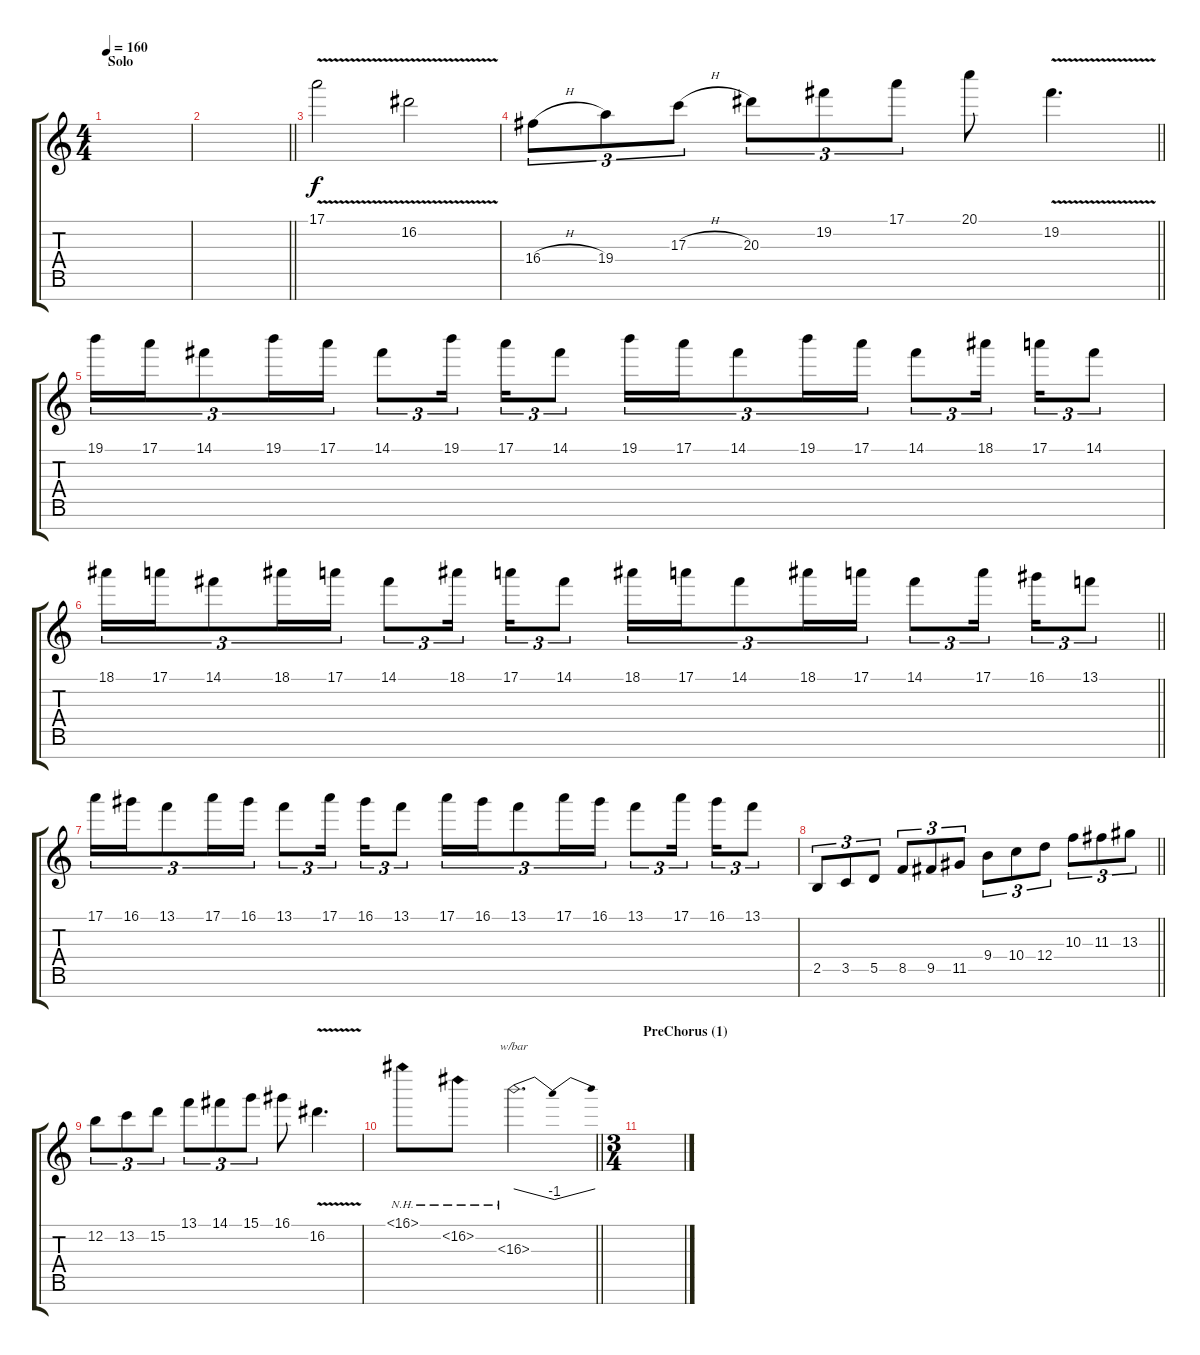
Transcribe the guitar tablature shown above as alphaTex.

\track "" {instrument distortionguitar}
\staff {score tabs}
\tuning (E4 B3 G3 D3 A2 E2 B1) {hide}
\ts (4 4)
\section ("" "Solo")
\tempo 160
\clef g2
\ks c
|
\barLineRight lightlight
|
17.1{v}.2{volume 14} 16.2{v}.2 |
\barLineRight lightlight
16.4{h}.8{tu (3 2)} 19.4.8{tu (3 2)} 17.3{h}.8{tu (3 2)} 20.3.8{tu (3 2)} 19.2.8{tu (3 2)} 17.1.8{tu (3 2)} 20.1.8 19.2{v}.4{d} |
19.1.16{tu (3 2)} 17.1.16{tu (3 2)} 14.1.8{tu (3 2)} 19.1.16{tu (3 2)} 17.1.16{tu (3 2)} 14.1.8{tu (3 2)} 19.1.16{tu (3 2) beam splitsecondary} 17.1.16{tu (3 2)} 14.1.8{tu (3 2)} 19.1.16{tu (3 2)} 17.1.16{tu (3 2)} 14.1.8{tu (3 2)} 19.1.16{tu (3 2)} 17.1.16{tu (3 2)} 14.1.8{tu (3 2)} 18.1.16{tu (3 2) beam splitsecondary} 17.1.16{tu (3 2)} 14.1.8{tu (3 2)} |
\barLineRight lightlight
18.1.16{tu (3 2)} 17.1.16{tu (3 2)} 14.1.8{tu (3 2)} 18.1.16{tu (3 2)} 17.1.16{tu (3 2)} 14.1.8{tu (3 2)} 18.1.16{tu (3 2) beam splitsecondary} 17.1.16{tu (3 2)} 14.1.8{tu (3 2)} 18.1.16{tu (3 2)} 17.1.16{tu (3 2)} 14.1.8{tu (3 2)} 18.1.16{tu (3 2)} 17.1.16{tu (3 2)} 14.1.8{tu (3 2)} 17.1.16{tu (3 2) beam splitsecondary} 16.1.16{tu (3 2)} 13.1.8{tu (3 2)} |
17.1.16{tu (3 2)} 16.1.16{tu (3 2)} 13.1.8{tu (3 2)} 17.1.16{tu (3 2)} 16.1.16{tu (3 2)} 13.1.8{tu (3 2)} 17.1.16{tu (3 2) beam splitsecondary} 16.1.16{tu (3 2)} 13.1.8{tu (3 2)} 17.1.16{tu (3 2)} 16.1.16{tu (3 2)} 13.1.8{tu (3 2)} 17.1.16{tu (3 2)} 16.1.16{tu (3 2)} 13.1.8{tu (3 2)} 17.1.16{tu (3 2) beam splitsecondary} 16.1.16{tu (3 2)} 13.1.8{tu (3 2)} |
\barLineRight lightlight
2.5.8{tu (3 2)} 3.5.8{tu (3 2)} 5.5.8{tu (3 2)} 8.5.8{tu (3 2)} 9.5.8{tu (3 2)} 11.5.8{tu (3 2)} 9.4.8{tu (3 2)} 10.4.8{tu (3 2)} 12.4.8{tu (3 2)} 10.3.8{tu (3 2)} 11.3.8{tu (3 2)} 13.3.8{tu (3 2)} |
12.2.8{tu (3 2)} 13.2.8{tu (3 2)} 15.2.8{tu (3 2)} 13.1.8{tu (3 2)} 14.1.8{tu (3 2)} 15.1.8{tu (3 2)} 16.1.8 16.2{v}.4{d} |
\barLineRight lightlight
16.1{nh}.8 16.2{nh}.8 16.3{nh}.2{d tbe (dip default 0 0 51 -4 60 0)} |
\ts (3 4)
\section ("" "PreChorus (1)")
